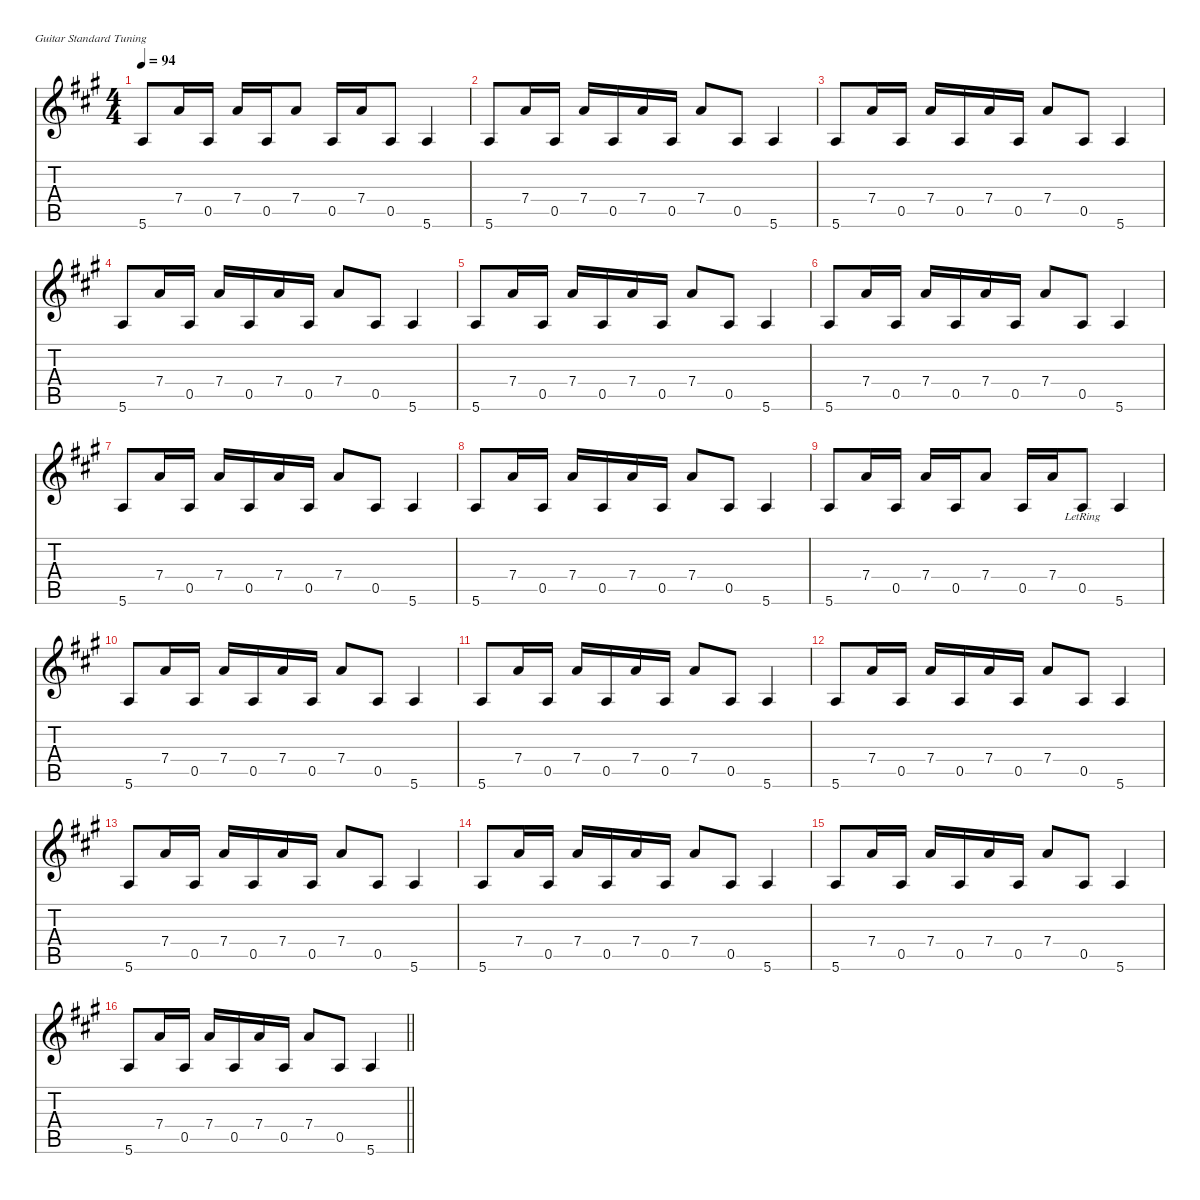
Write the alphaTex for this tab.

\defaultSystemsLayout 4
\hideDynamics
\bracketExtendMode nobrackets
\singleTrackTrackNamePolicy hidden
\multiTrackTrackNamePolicy hidden
\firstSystemTrackNameMode fullname
\firstSystemTrackNameOrientation horizontal
\otherSystemsTrackNameOrientation horizontal
\track ("Rhythm Guitar" "s.guit.") {defaultSystemsLayout 8 instrument acousticguitarsteel}
\staff {score tabs}
\tuning (E4 B3 G3 D3 A2 E2)
\ts (4 4)
\tempo 94
\clef g2
\ks a
5.6{acc forcenatural}.8{dy f beam Up} 7.4{acc forcenatural}.16{beam Up} 0.5{acc forcenatural}.16{beam Up} 7.4{acc forcenatural}.16{beam Up} 0.5{acc forcenatural}.16{beam Up} 7.4{acc forcenatural}.8{beam Up} 0.5{acc forcenatural}.16{beam Up} 7.4{acc forcenatural}.16{beam Up} 0.5{acc forcenatural}.8{beam Up} 5.6{acc forcenatural}.4{beam Up} |
5.6{acc forcenatural}.8{beam Up} 7.4{acc forcenatural}.16{beam Up} 0.5{acc forcenatural}.16{beam Up} 7.4{acc forcenatural}.16{beam Up} 0.5{acc forcenatural}.16{beam Up} 7.4{acc forcenatural}.16{beam Up} 0.5{acc forcenatural}.16{beam Up} 7.4{acc forcenatural}.8{beam Up} 0.5{acc forcenatural}.8{beam Up} 5.6{acc forcenatural}.4{beam Up} |
5.6{acc forcenatural}.8{beam Up} 7.4{acc forcenatural}.16{beam Up} 0.5{acc forcenatural}.16{beam Up} 7.4{acc forcenatural}.16{beam Up} 0.5{acc forcenatural}.16{beam Up} 7.4{acc forcenatural}.16{beam Up} 0.5{acc forcenatural}.16{beam Up} 7.4{acc forcenatural}.8{beam Up} 0.5{acc forcenatural}.8{beam Up} 5.6{acc forcenatural}.4{beam Up} |
5.6{acc forcenatural}.8{beam Up} 7.4{acc forcenatural}.16{beam Up} 0.5{acc forcenatural}.16{beam Up} 7.4{acc forcenatural}.16{beam Up} 0.5{acc forcenatural}.16{beam Up} 7.4{acc forcenatural}.16{beam Up} 0.5{acc forcenatural}.16{beam Up} 7.4{acc forcenatural}.8{beam Up} 0.5{acc forcenatural}.8{beam Up} 5.6{acc forcenatural}.4{beam Up} |
5.6{acc forcenatural}.8{beam Up} 7.4{acc forcenatural}.16{beam Up} 0.5{acc forcenatural}.16{beam Up} 7.4{acc forcenatural}.16{beam Up} 0.5{acc forcenatural}.16{beam Up} 7.4{acc forcenatural}.16{beam Up} 0.5{acc forcenatural}.16{beam Up} 7.4{acc forcenatural}.8{beam Up} 0.5{acc forcenatural}.8{beam Up} 5.6{acc forcenatural}.4{beam Up} |
5.6{acc forcenatural}.8{beam Up} 7.4{acc forcenatural}.16{beam Up} 0.5{acc forcenatural}.16{beam Up} 7.4{acc forcenatural}.16{beam Up} 0.5{acc forcenatural}.16{beam Up} 7.4{acc forcenatural}.16{beam Up} 0.5{acc forcenatural}.16{beam Up} 7.4{acc forcenatural}.8{beam Up} 0.5{acc forcenatural}.8{beam Up} 5.6{acc forcenatural}.4{beam Up} |
5.6{acc forcenatural}.8{beam Up} 7.4{acc forcenatural}.16{beam Up} 0.5{acc forcenatural}.16{beam Up} 7.4{acc forcenatural}.16{beam Up} 0.5{acc forcenatural}.16{beam Up} 7.4{acc forcenatural}.16{beam Up} 0.5{acc forcenatural}.16{beam Up} 7.4{acc forcenatural}.8{beam Up} 0.5{acc forcenatural}.8{beam Up} 5.6{acc forcenatural}.4{beam Up} |
5.6{acc forcenatural}.8{beam Up} 7.4{acc forcenatural}.16{beam Up} 0.5{acc forcenatural}.16{beam Up} 7.4{acc forcenatural}.16{beam Up} 0.5{acc forcenatural}.16{beam Up} 7.4{acc forcenatural}.16{beam Up} 0.5{acc forcenatural}.16{beam Up} 7.4{acc forcenatural}.8{beam Up} 0.5{acc forcenatural}.8{beam Up} 5.6{acc forcenatural}.4{beam Up} |
5.6{acc forcenatural}.8{beam Up} 7.4{acc forcenatural}.16{beam Up} 0.5{acc forcenatural}.16{beam Up} 7.4{acc forcenatural}.16{beam Up} 0.5{acc forcenatural}.16{beam Up} 7.4{acc forcenatural}.8{beam Up} 0.5{acc forcenatural}.16{beam Up} 7.4{acc forcenatural}.16{beam Up} 0.5{lr acc forcenatural}.8{beam Up} 5.6{acc forcenatural}.4{beam Up} |
5.6{acc forcenatural}.8{beam Up} 7.4{acc forcenatural}.16{beam Up} 0.5{acc forcenatural}.16{beam Up} 7.4{acc forcenatural}.16{beam Up} 0.5{acc forcenatural}.16{beam Up} 7.4{acc forcenatural}.16{beam Up} 0.5{acc forcenatural}.16{beam Up} 7.4{acc forcenatural}.8{beam Up} 0.5{acc forcenatural}.8{beam Up} 5.6{acc forcenatural}.4{beam Up} |
5.6{acc forcenatural}.8{beam Up} 7.4{acc forcenatural}.16{beam Up} 0.5{acc forcenatural}.16{beam Up} 7.4{acc forcenatural}.16{beam Up} 0.5{acc forcenatural}.16{beam Up} 7.4{acc forcenatural}.16{beam Up} 0.5{acc forcenatural}.16{beam Up} 7.4{acc forcenatural}.8{beam Up} 0.5{acc forcenatural}.8{beam Up} 5.6{acc forcenatural}.4{beam Up} |
5.6{acc forcenatural}.8{beam Up} 7.4{acc forcenatural}.16{beam Up} 0.5{acc forcenatural}.16{beam Up} 7.4{acc forcenatural}.16{beam Up} 0.5{acc forcenatural}.16{beam Up} 7.4{acc forcenatural}.16{beam Up} 0.5{acc forcenatural}.16{beam Up} 7.4{acc forcenatural}.8{beam Up} 0.5{acc forcenatural}.8{beam Up} 5.6{acc forcenatural}.4{beam Up} |
5.6{acc forcenatural}.8{beam Up} 7.4{acc forcenatural}.16{beam Up} 0.5{acc forcenatural}.16{beam Up} 7.4{acc forcenatural}.16{beam Up} 0.5{acc forcenatural}.16{beam Up} 7.4{acc forcenatural}.16{beam Up} 0.5{acc forcenatural}.16{beam Up} 7.4{acc forcenatural}.8{beam Up} 0.5{acc forcenatural}.8{beam Up} 5.6{acc forcenatural}.4{beam Up} |
5.6{acc forcenatural}.8{beam Up} 7.4{acc forcenatural}.16{beam Up} 0.5{acc forcenatural}.16{beam Up} 7.4{acc forcenatural}.16{beam Up} 0.5{acc forcenatural}.16{beam Up} 7.4{acc forcenatural}.16{beam Up} 0.5{acc forcenatural}.16{beam Up} 7.4{acc forcenatural}.8{beam Up} 0.5{acc forcenatural}.8{beam Up} 5.6{acc forcenatural}.4{beam Up} |
5.6{acc forcenatural}.8{beam Up} 7.4{acc forcenatural}.16{beam Up} 0.5{acc forcenatural}.16{beam Up} 7.4{acc forcenatural}.16{beam Up} 0.5{acc forcenatural}.16{beam Up} 7.4{acc forcenatural}.16{beam Up} 0.5{acc forcenatural}.16{beam Up} 7.4{acc forcenatural}.8{beam Up} 0.5{acc forcenatural}.8{beam Up} 5.6{acc forcenatural}.4{beam Up} |
\barLineRight lightlight
5.6{acc forcenatural}.8{beam Up} 7.4{acc forcenatural}.16{beam Up} 0.5{acc forcenatural}.16{beam Up} 7.4{acc forcenatural}.16{beam Up} 0.5{acc forcenatural}.16{beam Up} 7.4{acc forcenatural}.16{beam Up} 0.5{acc forcenatural}.16{beam Up} 7.4{acc forcenatural}.8{beam Up} 0.5{acc forcenatural}.8{beam Up} 5.6{acc forcenatural}.4{beam Up}
